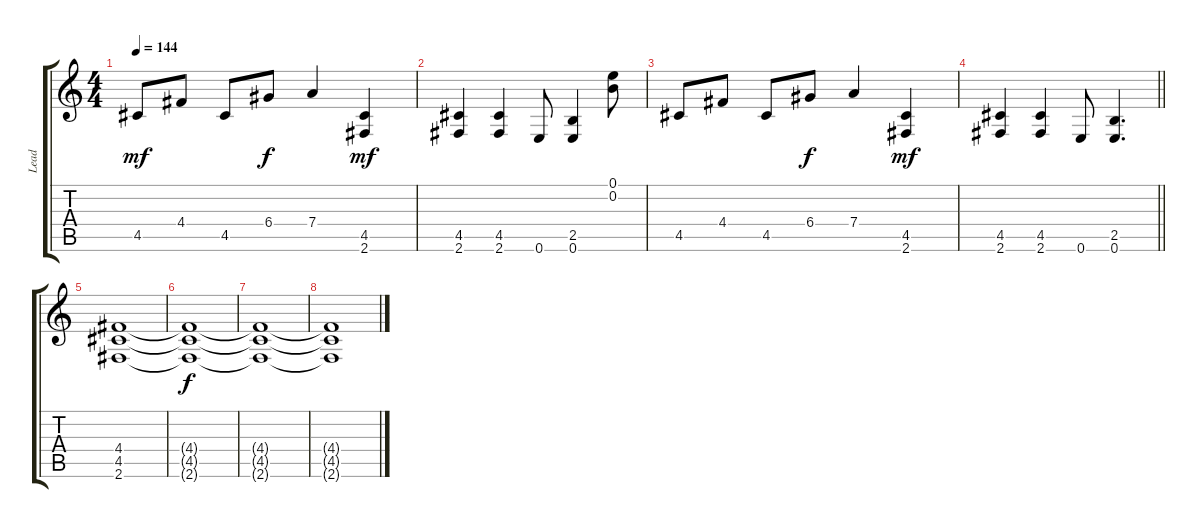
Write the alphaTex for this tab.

\track ("Lead" "Lead") {instrument overdrivenguitar}
\staff {score tabs}
\tuning (E4 B3 G3 D3 A2 E2) {hide}
\ts (4 4)
\tempo 144
\clef g2
\ks c
4.5.8{dy mf} 4.4.8 4.5.8 6.4.8{dy f} 7.4.4 (4.5 2.6).4{dy mf} |
(4.5 2.6).4 (4.5 2.6).4 0.6.8 (2.5 0.6).4 (0.1 0.2).8 |
4.5.8 4.4.8 4.5.8 6.4.8{dy f} 7.4.4 (4.5 2.6).4{dy mf} |
\barLineRight lightlight
(4.5 2.6).4 (4.5 2.6).4 0.6.8 (2.5 0.6).4{d} |
(4.4 4.5 2.6).1 |
(4.4{t} 4.5{t} 2.6{t}).1{dy f} |
(4.4{t} 4.5{t} 2.6{t}).1 |
(4.4{t} 4.5{t} 2.6{t}).1
